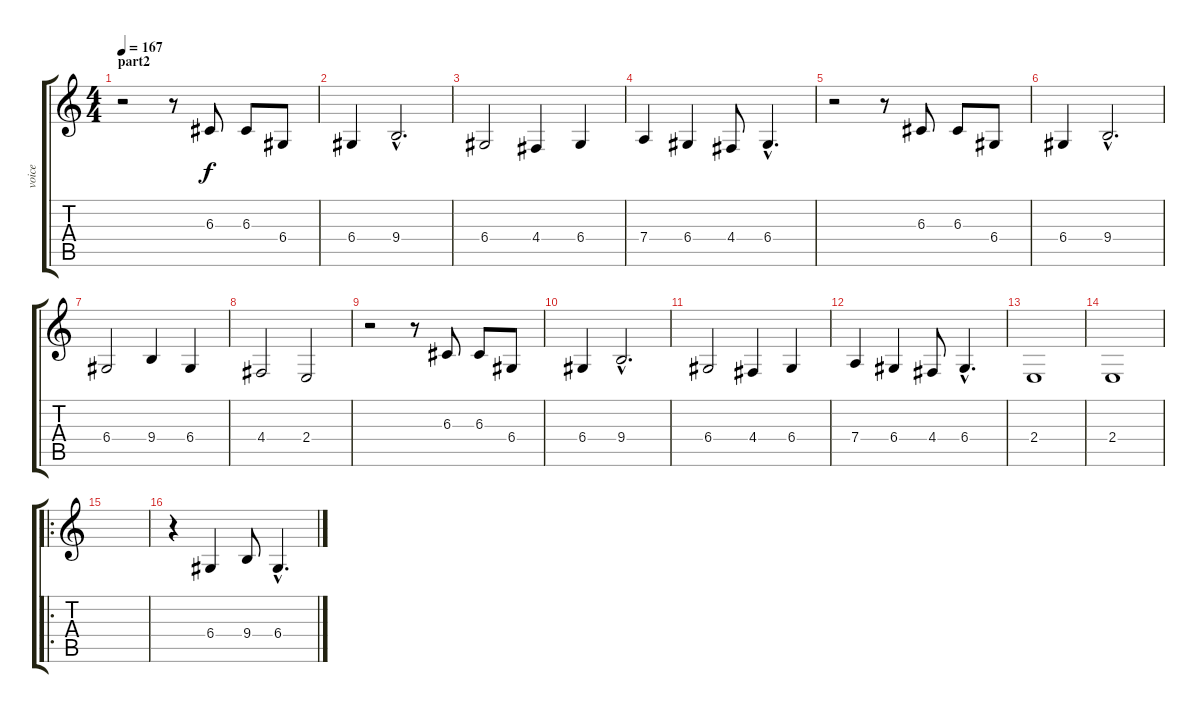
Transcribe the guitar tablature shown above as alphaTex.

\track ("voice" "voice") {instrument pad1newage}
\staff {score tabs}
\tuning (E4 B3 G3 D3 A2 E2) {hide}
\ts (4 4)
\section ("" "part2")
\tempo 167
\clef g2
\ks c
r.2{dy f} r.8 6.3.8 6.3.8 6.4.8 |
6.4.4 9.4{hac}.2{d} |
6.4.2 4.4.4 6.4.4 |
7.4.4 6.4.4 4.4.8 6.4{hac}.4{d} |
r.2 r.8 6.3.8 6.3.8 6.4.8 |
6.4.4 9.4{hac}.2{d} |
6.4.2 9.4.4 6.4.4 |
4.4.2 2.4.2 |
r.2 r.8 6.3.8 6.3.8 6.4.8 |
6.4.4 9.4{hac}.2{d} |
6.4.2 4.4.4 6.4.4 |
7.4.4 6.4.4 4.4.8 6.4{hac}.4{d} |
2.4.1 |
2.4.1 |
\ro
|
r.4 6.4.4 9.4.8 6.4{hac}.4{d}
